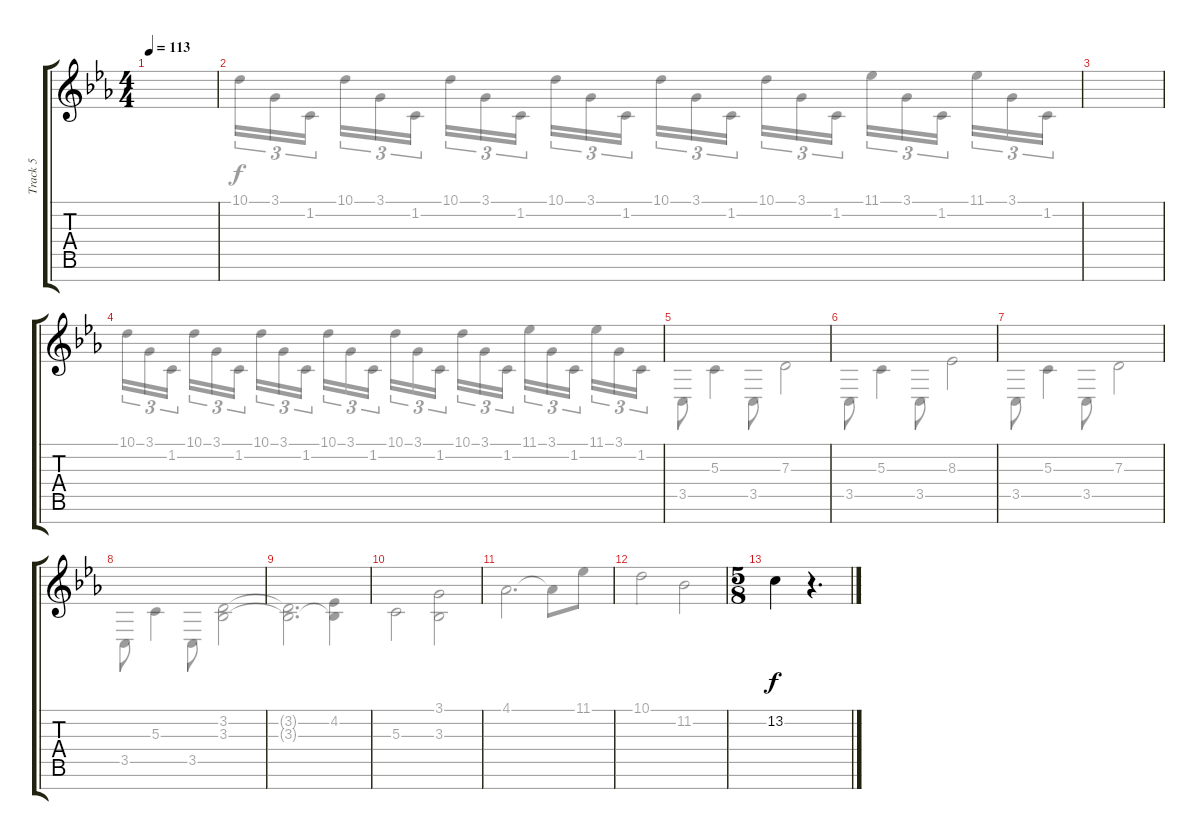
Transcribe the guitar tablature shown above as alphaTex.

\track ("Track 5" "Track 5") {instrument lead8bassandlead}
\staff {score tabs}
\tuning (E4 B3 G3 D3 A2 E2 B1) {hide}
\voice
\ts (4 4)
\tempo 113
\clef g2
\ks cminor
|
|
|
|
|
|
|
|
|
|
|
|
\ts (5 8)
13.2.4 r.4{d} |
|
|
\voice
\clef g2
\ottava regular
\simile none
\ks cminor
|
10.1.16{tu (3 2)} 3.1.16{tu (3 2)} 1.2.16{tu (3 2) beam splitsecondary} 10.1.16{tu (3 2)} 3.1.16{tu (3 2)} 1.2.16{tu (3 2)} 10.1.16{tu (3 2)} 3.1.16{tu (3 2)} 1.2.16{tu (3 2) beam splitsecondary} 10.1.16{tu (3 2)} 3.1.16{tu (3 2)} 1.2.16{tu (3 2)} 10.1.16{tu (3 2)} 3.1.16{tu (3 2)} 1.2.16{tu (3 2) beam splitsecondary} 10.1.16{tu (3 2)} 3.1.16{tu (3 2)} 1.2.16{tu (3 2)} 11.1.16{tu (3 2)} 3.1.16{tu (3 2)} 1.2.16{tu (3 2) beam splitsecondary} 11.1.16{tu (3 2)} 3.1.16{tu (3 2)} 1.2.16{tu (3 2)} |
|
10.1.16{tu (3 2)} 3.1.16{tu (3 2)} 1.2.16{tu (3 2) beam splitsecondary} 10.1.16{tu (3 2)} 3.1.16{tu (3 2)} 1.2.16{tu (3 2)} 10.1.16{tu (3 2)} 3.1.16{tu (3 2)} 1.2.16{tu (3 2) beam splitsecondary} 10.1.16{tu (3 2)} 3.1.16{tu (3 2)} 1.2.16{tu (3 2)} 10.1.16{tu (3 2)} 3.1.16{tu (3 2)} 1.2.16{tu (3 2) beam splitsecondary} 10.1.16{tu (3 2)} 3.1.16{tu (3 2)} 1.2.16{tu (3 2)} 11.1.16{tu (3 2)} 3.1.16{tu (3 2)} 1.2.16{tu (3 2) beam splitsecondary} 11.1.16{tu (3 2)} 3.1.16{tu (3 2)} 1.2.16{tu (3 2)} |
3.5.8 5.3.4 3.5.8 7.3.2 |
3.5.8 5.3.4 3.5.8 8.3.2 |
3.5.8 5.3.4 3.5.8 7.3.2 |
3.5.8 5.3.4 3.5.8 (3.2 3.3).2 |
(3.2{t} 3.3{t}).2{d} (4.2 3.3{t}).4 |
5.3.2 (3.1 3.3).2 |
4.1.2{d} 4.1{t}.8 11.1.8 |
10.1.2 11.2.2 |
|
|
|
